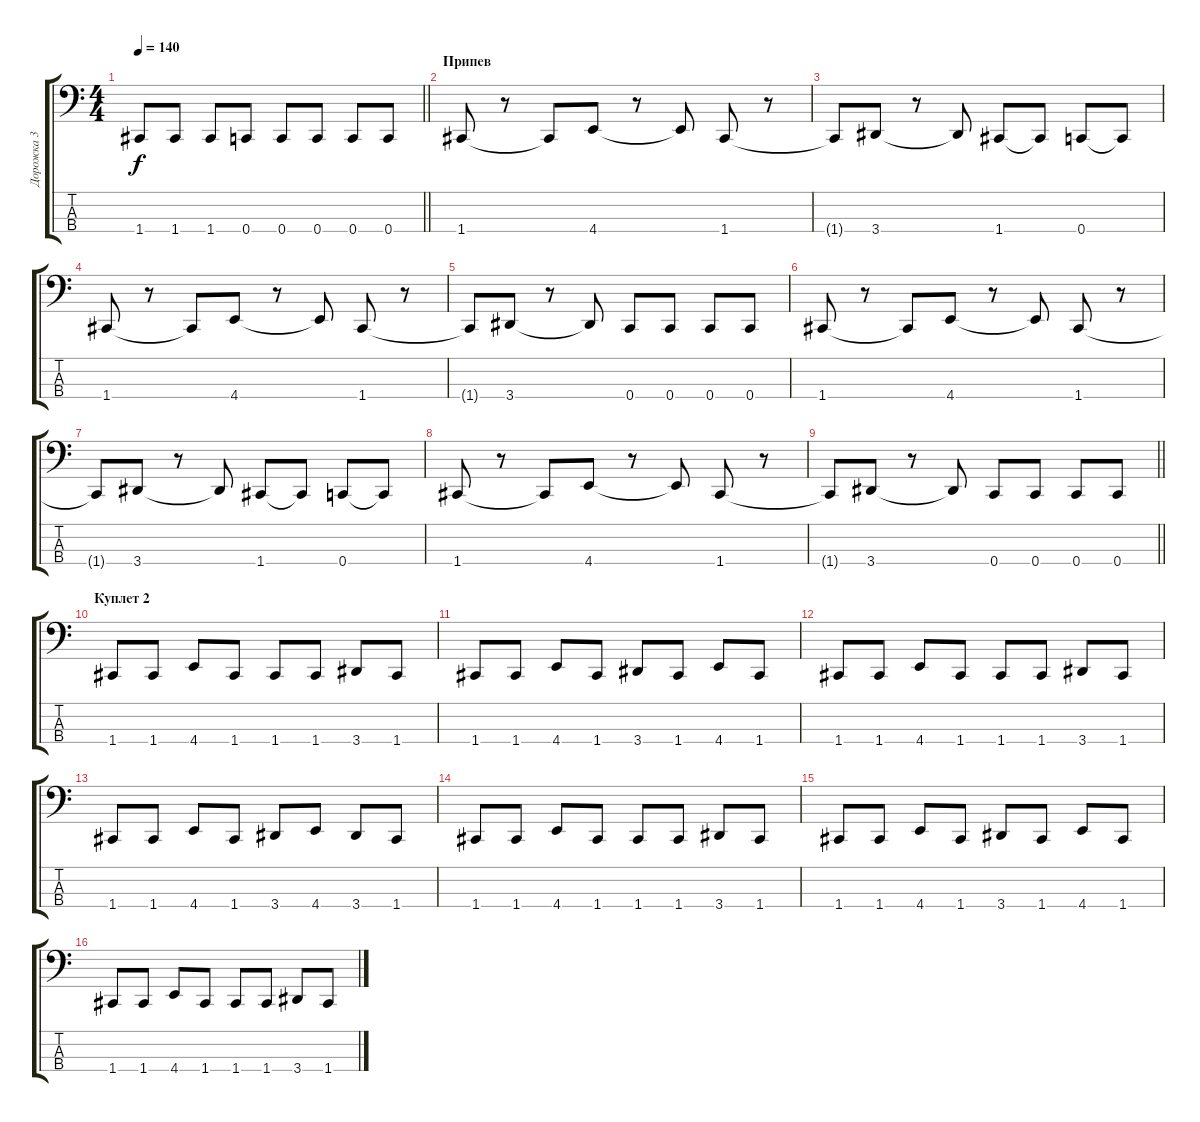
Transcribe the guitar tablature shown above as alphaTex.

\track ("Дорожка 3" "Дорожка 3") {instrument electricbassfinger}
\staff {score tabs}
\tuning (F2 C2 G1 C1) {hide}
\ts (4 4)
\tempo 140
\clef f4
\barLineRight lightlight
\ks c
1.4.8{dy f} 1.4.8 1.4.8 0.4.8 0.4.8 0.4.8 0.4.8 0.4.8 |
\section ("" "Припев")
1.4.8 r.8 1.4{t}.8 4.4.8 r.8 4.4{t}.8 1.4.8 r.8 |
1.4{t}.8 3.4.8 r.8 3.4{t}.8 1.4.8 1.4{t}.8 0.4.8 0.4{t}.8 |
1.4.8 r.8 1.4{t}.8 4.4.8 r.8 4.4{t}.8 1.4.8 r.8 |
1.4{t}.8 3.4.8 r.8 3.4{t}.8 0.4.8 0.4.8 0.4.8 0.4.8 |
1.4.8 r.8 1.4{t}.8 4.4.8 r.8 4.4{t}.8 1.4.8 r.8 |
1.4{t}.8 3.4.8 r.8 3.4{t}.8 1.4.8 1.4{t}.8 0.4.8 0.4{t}.8 |
1.4.8 r.8 1.4{t}.8 4.4.8 r.8 4.4{t}.8 1.4.8 r.8 |
\barLineRight lightlight
1.4{t}.8 3.4.8 r.8 3.4{t}.8 0.4.8 0.4.8 0.4.8 0.4.8 |
\section ("" "Куплет 2")
1.4.8 1.4.8 4.4.8 1.4.8 1.4.8 1.4.8 3.4.8 1.4.8 |
1.4.8 1.4.8 4.4.8 1.4.8 3.4.8 1.4.8 4.4.8 1.4.8 |
1.4.8 1.4.8 4.4.8 1.4.8 1.4.8 1.4.8 3.4.8 1.4.8 |
1.4.8 1.4.8 4.4.8 1.4.8 3.4.8 4.4.8 3.4.8 1.4.8 |
1.4.8 1.4.8 4.4.8 1.4.8 1.4.8 1.4.8 3.4.8 1.4.8 |
1.4.8 1.4.8 4.4.8 1.4.8 3.4.8 1.4.8 4.4.8 1.4.8 |
1.4.8 1.4.8 4.4.8 1.4.8 1.4.8 1.4.8 3.4.8 1.4.8
